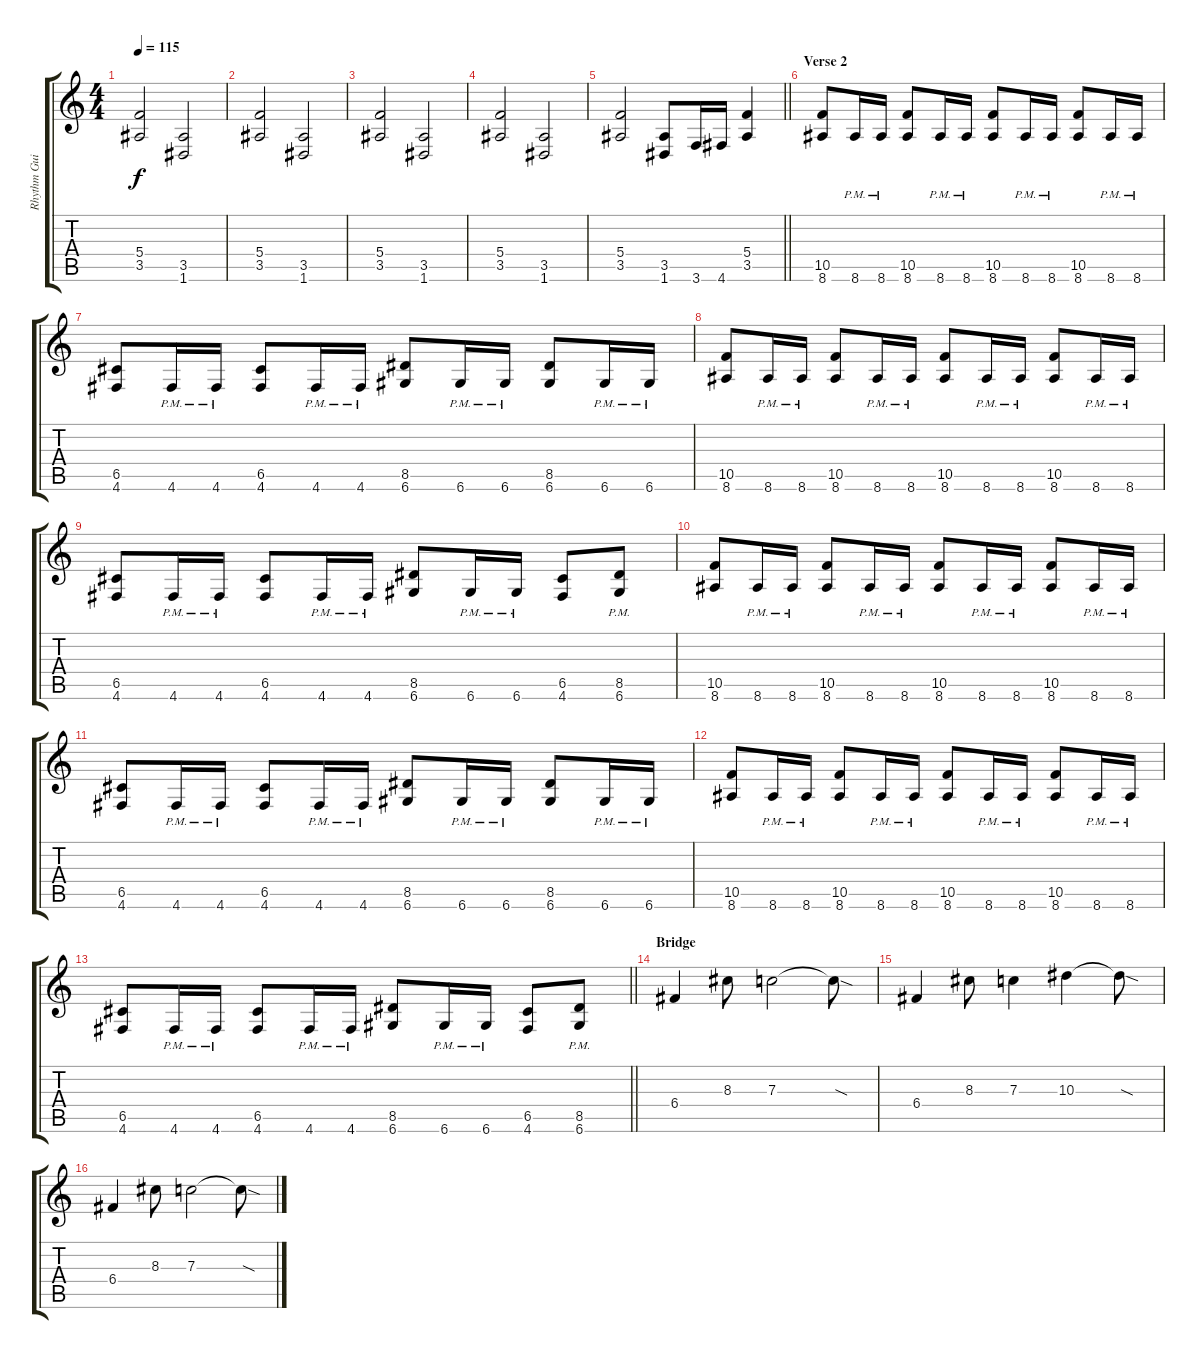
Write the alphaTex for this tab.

\track ("Rhythm Guitar" "Rhythm Gui") {instrument distortionguitar}
\staff {score tabs}
\tuning (D4 A3 F3 C3 G2 D2) {hide}
\ts (4 4)
\tempo 115
\clef g2
\ks c
(5.4 3.5).2{dy f} (3.5 1.6).2 |
(5.4 3.5).2 (3.5 1.6).2 |
(5.4 3.5).2 (3.5 1.6).2 |
(5.4 3.5).2 (3.5 1.6).2 |
\barLineRight lightlight
(5.4 3.5).2 (3.5 1.6).8 3.6.16 4.6.16 (5.4 3.5).4 |
\section ("" "Verse 2")
(10.5 8.6).8 8.6{pm}.16 8.6{pm}.16 (10.5 8.6).8 8.6{pm}.16 8.6{pm}.16 (10.5 8.6).8 8.6{pm}.16 8.6{pm}.16 (10.5 8.6).8 8.6{pm}.16 8.6{pm}.16 |
(6.5 4.6).8 4.6{pm}.16 4.6{pm}.16 (6.5 4.6).8 4.6{pm}.16 4.6{pm}.16 (8.5 6.6).8 6.6{pm}.16 6.6{pm}.16 (8.5 6.6).8 6.6{pm}.16 6.6{pm}.16 |
(10.5 8.6).8 8.6{pm}.16 8.6{pm}.16 (10.5 8.6).8 8.6{pm}.16 8.6{pm}.16 (10.5 8.6).8 8.6{pm}.16 8.6{pm}.16 (10.5 8.6).8 8.6{pm}.16 8.6{pm}.16 |
(6.5 4.6).8 4.6{pm}.16 4.6{pm}.16 (6.5 4.6).8 4.6{pm}.16 4.6{pm}.16 (8.5 6.6).8 6.6{pm}.16 6.6{pm}.16 (6.5 4.6).8 (8.5 6.6{pm}).8 |
(10.5 8.6).8 8.6{pm}.16 8.6{pm}.16 (10.5 8.6).8 8.6{pm}.16 8.6{pm}.16 (10.5 8.6).8 8.6{pm}.16 8.6{pm}.16 (10.5 8.6).8 8.6{pm}.16 8.6{pm}.16 |
(6.5 4.6).8 4.6{pm}.16 4.6{pm}.16 (6.5 4.6).8 4.6{pm}.16 4.6{pm}.16 (8.5 6.6).8 6.6{pm}.16 6.6{pm}.16 (8.5 6.6).8 6.6{pm}.16 6.6{pm}.16 |
(10.5 8.6).8 8.6{pm}.16 8.6{pm}.16 (10.5 8.6).8 8.6{pm}.16 8.6{pm}.16 (10.5 8.6).8 8.6{pm}.16 8.6{pm}.16 (10.5 8.6).8 8.6{pm}.16 8.6{pm}.16 |
\barLineRight lightlight
(6.5 4.6).8 4.6{pm}.16 4.6{pm}.16 (6.5 4.6).8 4.6{pm}.16 4.6{pm}.16 (8.5 6.6).8 6.6{pm}.16 6.6{pm}.16 (6.5 4.6).8 (8.5 6.6{pm}).8 |
\section ("" "Bridge")
6.4.4 8.3.8 7.3.2 7.3{sod t}.8 |
6.4.4 8.3.8 7.3.4 10.3.4 10.3{sod t}.8 |
6.4.4 8.3.8 7.3.2 7.3{sod t}.8
